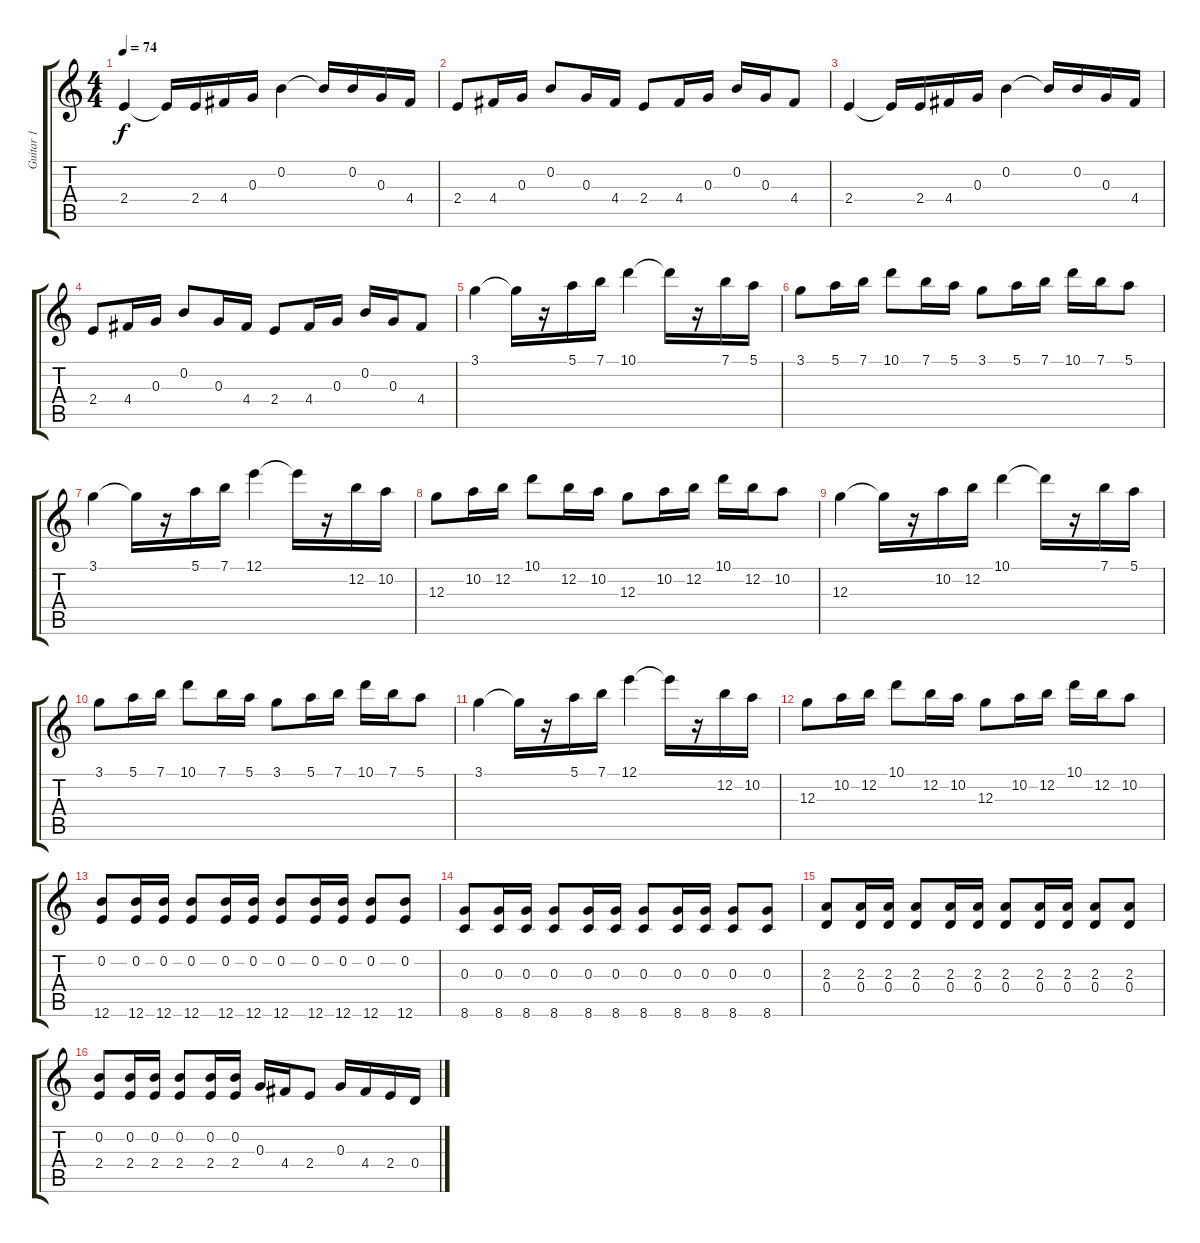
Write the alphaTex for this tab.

\track ("Guitar 1" "Guitar 1") {instrument distortionguitar}
\staff {score tabs}
\tuning (E4 B3 G3 D3 A2 E2) {hide}
\ts (4 4)
\tempo 74
\clef g2
\ks c
2.4.4{dy f} 2.4{t}.16 2.4.16 4.4.16 0.3.16 0.2.4 0.2{t}.16 0.2.16 0.3.16 4.4.16 |
2.4.8 4.4.16 0.3.16 0.2.8 0.3.16 4.4.16 2.4.8 4.4.16 0.3.16 0.2.16 0.3.16 4.4.8 |
2.4.4 2.4{t}.16 2.4.16 4.4.16 0.3.16 0.2.4 0.2{t}.16 0.2.16 0.3.16 4.4.16 |
2.4.8 4.4.16 0.3.16 0.2.8 0.3.16 4.4.16 2.4.8 4.4.16 0.3.16 0.2.16 0.3.16 4.4.8 |
3.1.4 3.1{t}.16 r.16 5.1.16 7.1.16 10.1.4 10.1{t}.16 r.16 7.1.16 5.1.16 |
3.1.8 5.1.16 7.1.16 10.1.8 7.1.16 5.1.16 3.1.8 5.1.16 7.1.16 10.1.16 7.1.16 5.1.8 |
3.1.4 3.1{t}.16 r.16 5.1.16 7.1.16 12.1.4 12.1{t}.16 r.16 12.2.16 10.2.16 |
12.3.8 10.2.16 12.2.16 10.1.8 12.2.16 10.2.16 12.3.8 10.2.16 12.2.16 10.1.16 12.2.16 10.2.8 |
12.3.4 12.3{t}.16 r.16 10.2.16 12.2.16 10.1.4 10.1{t}.16 r.16 7.1.16 5.1.16 |
3.1.8 5.1.16 7.1.16 10.1.8 7.1.16 5.1.16 3.1.8 5.1.16 7.1.16 10.1.16 7.1.16 5.1.8 |
3.1.4 3.1{t}.16 r.16 5.1.16 7.1.16 12.1.4 12.1{t}.16 r.16 12.2.16 10.2.16 |
12.3.8 10.2.16 12.2.16 10.1.8 12.2.16 10.2.16 12.3.8 10.2.16 12.2.16 10.1.16 12.2.16 10.2.8 |
(0.2 12.6).8 (0.2 12.6).16 (0.2 12.6).16 (0.2 12.6).8 (0.2 12.6).16 (0.2 12.6).16 (0.2 12.6).8 (0.2 12.6).16 (0.2 12.6).16 (0.2 12.6).8 (0.2 12.6).8 |
(0.3 8.6).8 (0.3 8.6).16 (0.3 8.6).16 (0.3 8.6).8 (0.3 8.6).16 (0.3 8.6).16 (0.3 8.6).8 (0.3 8.6).16 (0.3 8.6).16 (0.3 8.6).8 (0.3 8.6).8 |
(2.3 0.4).8 (2.3 0.4).16 (2.3 0.4).16 (2.3 0.4).8 (2.3 0.4).16 (2.3 0.4).16 (2.3 0.4).8 (2.3 0.4).16 (2.3 0.4).16 (2.3 0.4).8 (2.3 0.4).8 |
(0.2 2.4).8 (0.2 2.4).16 (0.2 2.4).16 (0.2 2.4).8 (0.2 2.4).16 (0.2 2.4).16 0.3.16 4.4.16 2.4.8 0.3.16 4.4.16 2.4.16 0.4.16
